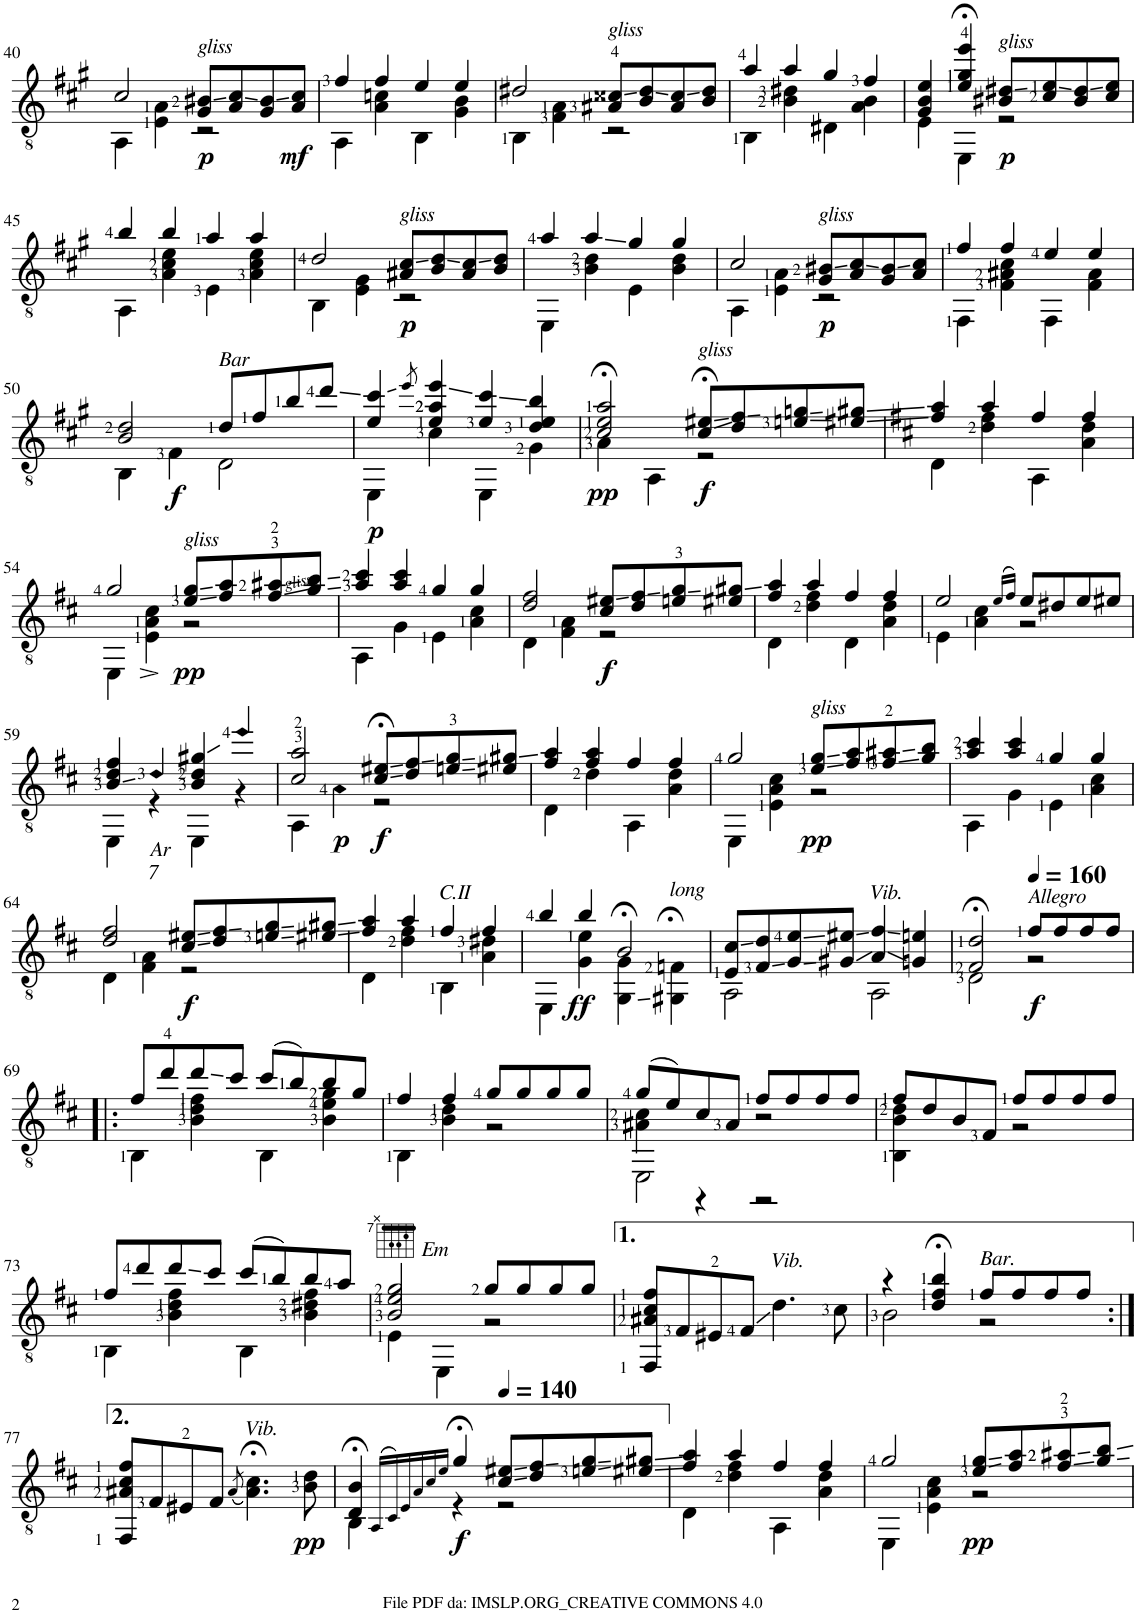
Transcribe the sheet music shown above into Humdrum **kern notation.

**kern	**dynam
*part1	*part1
*staff1	*staff1
*I"Guitar	*
*I'Guit.	*
!!LO:PB:g=z
*clefGv2	*
*k[f#c#g#]	*
*M4/4	*
*met(c)	*
=40	=40
*^	*
2c#/	4AA\	.
.	4E\ 4A\	.
!LO:TX:a:i:t=gliss	!	!
!	!	!LO:DY:b
8G#/ 8B#X/L	2r	p
8A/ 8c#/	.	.
8G#/ 8B#/	.	.
!	!	!LO:DY:b
8A/ 8c#/J	.	mf
=41	=41	=41
4f#/	4AA\	.
4f#/	4A\ 4cn\	.
4e/	4BB\	.
4e/	4G#\ 4B\	.
=42	=42	=42
2d#X/	4BB\	.
.	4F#\ 4A\	.
!LO:TX:a:i:t=gliss	!	!
8A#X/ 8c##X/L	2r	.
8B/ 8d#/	.	.
8A#/ 8c##/	.	.
8B/ 8d#/J	.	.
=43	=43	=43
4a/	4BB\	.
4a/	4B\ 4d#X\	.
4g#/	4D#X\	.
4f#/	4A\ 4B\	.
=44	=44	=44
4G#/ 4B/ 4e/	4E\	.
4e/;< 4g#/;< 4ee/;<	4EE\	.
!LO:TX:a:i:t=gliss	!	!
!	!	!LO:DY:b
8B#X/ 8d#X/L	2r	p
8c#/ 8e/	.	.
8B#/ 8d#/	.	.
8c#/ 8e/J	.	.
!!LO:LB:g=z	!!
=45	=45	=45
4b/	4AA\	.
4b/	4A\ 4c#\ 4e\	.
4a/	4E\	.
4a/	4A\ 4c#\ 4e\	.
=46	=46	=46
2d/	4BB\	.
.	4E\ 4G#\	.
!LO:TX:a:i:t=gliss	!	!
!	!	!LO:DY:b
8A#X/ 8c#/L	2r	p
8B/ 8d/	.	.
8A#/ 8c#/	.	.
8B/ 8d/J	.	.
=47	=47	=47
4a/	4EE\	.
4a/	4B\ 4d\	.
4g#/	4E\	.
4g#/	4B\ 4d\	.
=48	=48	=48
2c#/	4AA\	.
.	4E\ 4A\	.
!LO:TX:a:i:t=gliss	!	!
!	!	!LO:DY:b
8G#/ 8B#X/L	2r	p
8A/ 8c#/	.	.
8G#/ 8B#/	.	.
8A/ 8c#/J	.	.
=49	=49	=49
4f#/	4FF#\	.
4f#/	4F#\ 4A#X\ 4c#\	.
4e/	4FF#\	.
4e/	4F#\ 4A#\	.
!!LO:LB:g=z	!!
=50	=50	=50
2B/ 2d/	4BB\	.
!	!	!LO:DY:b
.	4F#\	f
!LO:TX:a:i:t=Bar	!	!
8d/L	2D\	.
8f#/	.	.
8b/	.	.
8dd/J	.	.
=51	=51	=51
!	!	!LO:DY:b
4e/ 4cc#/	4EE\	p
8qee/	.	.
4e/ 4a/ 4ee/	4c#\	.
4e/ 4cc#/	4EE\	.
4d/ 4e/ 4b/	4G#\	.
=52	=52	=52
!	!	!LO:DY:b
2c#/;< 2e/;< 2a/;<	4A\	pp
.	4AA\	.
!LO:TX:a:i:t=gliss	!	!
!	!	!LO:DY:b
8c#/;< 8e#X/;<L	2r	f
8d/ 8f#/	.	.
8en/ 8gn/	.	.
8e#X/ 8g#X/J	.	.
=53	=53	=53
*k[f#c#]	*	*
4f#/ 4a/	4D\	.
4a/	4d\ 4f#\	.
4f#/	4AA\	.
4f#/	4A\ 4d\	.
!!LO:LB:g=z	!!
=54	=54	=54
2g/	4EE\	.
.	4E\^ 4A\^ 4c#\^	.
!LO:TX:a:i:t=gliss	!	!
!	!	!LO:DY:b
8e/ 8g/L	2r	pp
8f#/ 8a/	.	.
8f#/ 8a#X/	.	.
8g/ 8b/J	.	.
=55	=55	=55
4a/ 4cc#/	4AA\	.
4a/ 4cc#/	4G\	.
4g/	4E\	.
4g/	4A\ 4c#\	.
=56	=56	=56
2d/ 2f#/	4D\	.
.	4F#\ 4A\	.
!	!	!LO:DY:b
8c#/ 8e#X/L	2r	f
8d/ 8f#/	.	.
8en/ 8g/	.	.
8e#X/ 8g#X/J	.	.
=57	=57	=57
4f#/ 4a/	4D\	.
4a/	4d\ 4f#\	.
4f#/	4D\	.
4f#/	4A\ 4d\	.
=58	=58	=58
2e/	4E\	.
.	4A\ 4c#\	.
(16qe/LL	.	.
16qf#/JJ)	.	.
8e/L	2r	.
8d#X/	.	.
8e/	.	.
8e#X/J	.	.
!!LO:LB:g=z	!!
=59	=59	=59
4B/ 4d/ 4f#/	4EE\	.
!LO:TX:b:i:t=Ar	!	!
!LO:TX:b:t=7	!	!
4d/	4r	.
4B/ 4d/ 4g#X/	4EE\	.
4ee/	4r	.
=60	=60	=60
2c#/ 2a/	4AA\	.
!	!	!LO:DY:b
.	4A\	p
!	!	!LO:DY:b
8c#/;< 8e#X/;<L	2r	f
8d/ 8f#/	.	.
8en/ 8g/	.	.
8e#X/ 8g#X/J	.	.
=61	=61	=61
4f#/ 4a/	4D\	.
4f#/ 4a/	4d\	.
4f#/	4AA\	.
4f#/	4A\ 4d\	.
=62	=62	=62
2g/	4EE\	.
.	4E\ 4A\ 4c#\	.
!LO:TX:a:i:t=gliss	!	!
!	!	!LO:DY:b
8e/ 8g/L	2r	pp
8f#/ 8a/	.	.
8f#/ 8a#X/	.	.
8g/ 8b/J	.	.
=63	=63	=63
4a/ 4cc#/	4AA\	.
4a/ 4cc#/	4G\	.
4g/	4E\	.
4g/	4A\ 4c#\	.
!!LO:LB:g=z	!!
=64	=64	=64
2d/ 2f#/	4D\	.
.	4F#\ 4A\	.
!	!	!LO:DY:b
8c#/ 8e#X/L	2r	f
8d/ 8f#/	.	.
8en/ 8g/	.	.
8e#X/ 8g#X/J	.	.
=65	=65	=65
4f#/ 4a/	4D\	.
4a/	4d\ 4f#\	.
!LO:TX:a:i:t=C.II	!	!
4f#/	4BB\	.
4f#/	4A\ 4d#X\	.
=66	=66	=66
4b/	4EE\	.
!	!	!LO:DY:b
4b/	4G\ 4e\	ff
2B;</	4GG\ 4G\	.
!	!LO:TX:a:i:t=long	!
.	4GG#X\ 4Fn\	.
=67	=67	=67
8E/ 8c#/L	2AA\	.
8F#/ 8d/	.	.
8G/ 8e/	.	.
8G#X/ 8e#X/J	.	.
!LO:TX:a:i:t=Vib.	!	!
4A/ 4f#/	2AA\	.
4Gn/ 4en/	.	.
=68	=68	=68
2F#/;< 2d/;<	2D\	.
*MM160	*	*
!LO:TX:a:i:t=Allegro	!	!
!	!	!LO:DY:b
8f#/L	2r	f
8f#/	.	.
8f#/	.	.
8f#/J	.	.
!!LO:LB:g=z	!!
=69!|:	=69!|:	=69!|:
8f#/L	4BB\	.
8dd/	.	.
8dd/	4B\ 4d\ 4f#\	.
8cc#/J	.	.
(8cc#/L	4BB\	.
8b/)	.	.
8b/	4B\ 4e\ 4g\	.
8g/J	.	.
=70	=70	=70
4f#/	4BB\	.
4f#/	4B\ 4d\	.
8g/L	2r	.
8g/	.	.
8g/	.	.
8g/J	.	.
=71	=71	=71
*	*^	*
(8g/L	2EE\	4A#X\ 4c#\	.
8e/)	.	.	.
8c#/	.	4r	.
8A#/J	.	.	.
8f#/L	2r	2r	.
8f#/	.	.	.
8f#/	.	.	.
8f#/J	.	.	.
*	*v	*v	*
=72	=72	=72
8f#/L	4BB\ 4B\ 4d\	.
8d/	.	.
8B/	4ryy	.
8F#/J	.	.
8f#/L	2r	.
8f#/	.	.
8f#/	.	.
8f#/J	.	.
!!LO:LB:g=z	!!
=73	=73	=73
8f#/L	4BB\	.
8dd/	.	.
8dd/	4B\ 4d\ 4f#\	.
8cc#/J	.	.
(8cc#/L	4BB\	.
8b/)	.	.
8b/	4B\ 4d#X\ 4f#\	.
8a/J	.	.
=74	=74	=74
!LO:TX:a:i:t=Em	!	!
2B/ 2e/ 2g/	4E\	.
.	4EE\	.
8g/L	2r	.
8g/	.	.
8g/	.	.
8g/J	.	.
*v	*v	*
=75	=75
8FF#/ 8A#X/ 8c#/ 8f#/L	.
8F#/	.
8E#X/	.
8F#/J	.
!LO:TX:a:i:t=Vib.	!
4.d\	.
8c#\	.
=76	=76
*^	*
4r	2B\	.
4d/;< 4f#/;< 4b/;<	.	.
!LO:TX:a:i:t=Bar.	!	!
8f#/L	2r	.
8f#/	.	.
8f#/	.	.
8f#/J	.	.
*v	*v	*
!!LO:LB:g=z
=77:|!	=77:|!
8FF#/ 8A#X/ 8c#/ 8f#/L	.
8F#/	.
8E#X/	.
8F#/J	.
(8qA#/	.
!LO:TX:a:i:t=Vib.	!
4.A#\;< 4.c#\;<)	.
!	!LO:DY:b
8B\ 8d\	pp
=78	=78
*^	*
4D/;< 4B/;<	4BB\	.
(16qAA/LL	.	.
16qC#/)	.	.
16qE/	.	.
16qA/	.	.
16qc#/	.	.
16qe/JJ	.	.
!	!	!LO:DY:b
4g;</	4r	f
*MM140	*	*
8c#/ 8e#X/L	2r	.
8d/ 8f#/	.	.
8en/ 8g/	.	.
8e#X/ 8g#X/J	.	.
=79	=79	=79
4f#/ 4a/	4D\	.
4a/	4d\ 4f#\	.
4f#/	4AA\	.
4f#/	4A\ 4d\	.
=80	=80	=80
2g/	4EE\	.
.	4E\ 4A\ 4c#\	.
!	!	!LO:DY:b
8e/ 8g/L	2r	pp
8f#/ 8a/	.	.
8f#/ 8a#X/	.	.
8g/ 8b/J	.	.
*v	*v	*
=	=
*-	*-
